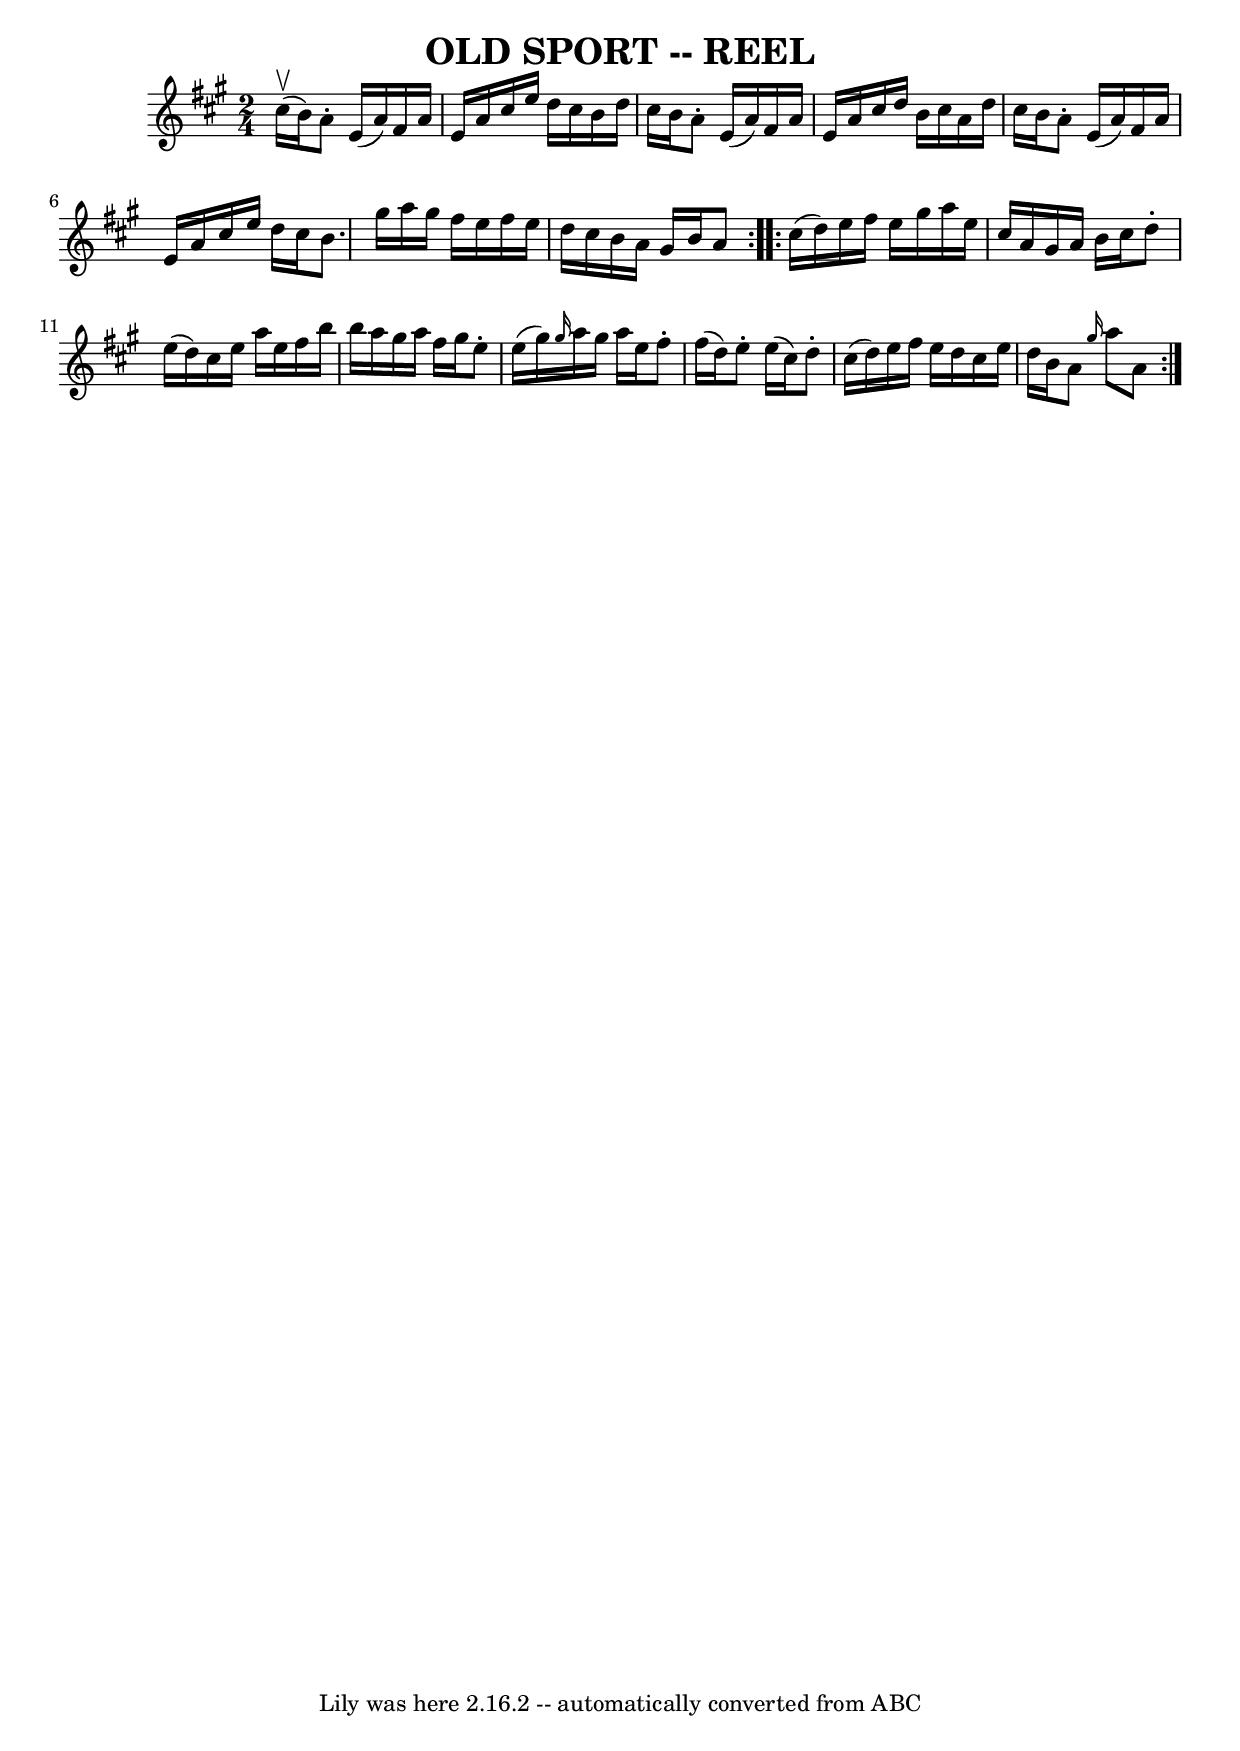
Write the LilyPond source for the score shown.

\version "2.7.40"
\include "Mammoth.ily"
\header {
	%% book = "Ryan's Mammoth Collection of Fiddle Tunes"
	crossRefNumber = "1"
	footnotes = ""
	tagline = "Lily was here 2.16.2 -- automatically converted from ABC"
	title = "OLD SPORT -- REEL"
}
voicedefault =  {


\repeat volta 2 {
\time 2/4 
\key a \major cis''16 (^\upbow b'16)       |
 a'8 -. 
 e'16 (a'16) fis'16 a'16 e'16 a'16    |
 cis''16    
e''16 d''16 cis''16 b'16 d''16 cis''16 b'16    |
 a'8 
-. e'16 (a'16) fis'16 a'16 e'16 a'16    |
 cis''16   
 d''16 b'16 cis''16 a'16 d''16 cis''16 b'16    |
     
|
 a'8 -. e'16 (a'16) fis'16 a'16 e'16 a'16    
|
 cis''16 e''16 d''16 cis''16 b'8. gis''16    |
  
 a''16 gis''16 fis''16 e''16 fis''16 e''16 d''16 cis''16   
 |
 b'16 a'16 gis'16 b'16 a'8    }     \repeat volta 2 {   
cis''16 (d''16)       |
 e''16 fis''16 e''16 gis''16    
a''16 e''16 cis''16 a'16    |
 gis'16 a'16 b'16    
cis''16 d''8 -. e''16 (d''16)   |
 cis''16 e''16 a''16 
 e''16 fis''16 b''16 b''16 a''16    |
 gis''16 a''16   
 fis''16 gis''16 e''8 -. e''16 (gis''16)   |
     |
 
\grace { gis''16  } a''16 gis''16 a''16 e''16 fis''8 -.   
fis''16 (d''16)   |
 e''8 -. e''16 (cis''16) d''8 -.   
cis''16 (d''16)   |
 e''16 fis''16 e''16 d''16    
cis''16 e''16 d''16 b'16    |
 a'8  \grace { gis''16  }   
a''8 a'8    }   
}

\score{
    <<

	\context Staff="default"
	{
	    \voicedefault 
	}

    >>
	\layout {
	}
	\midi {}
}
